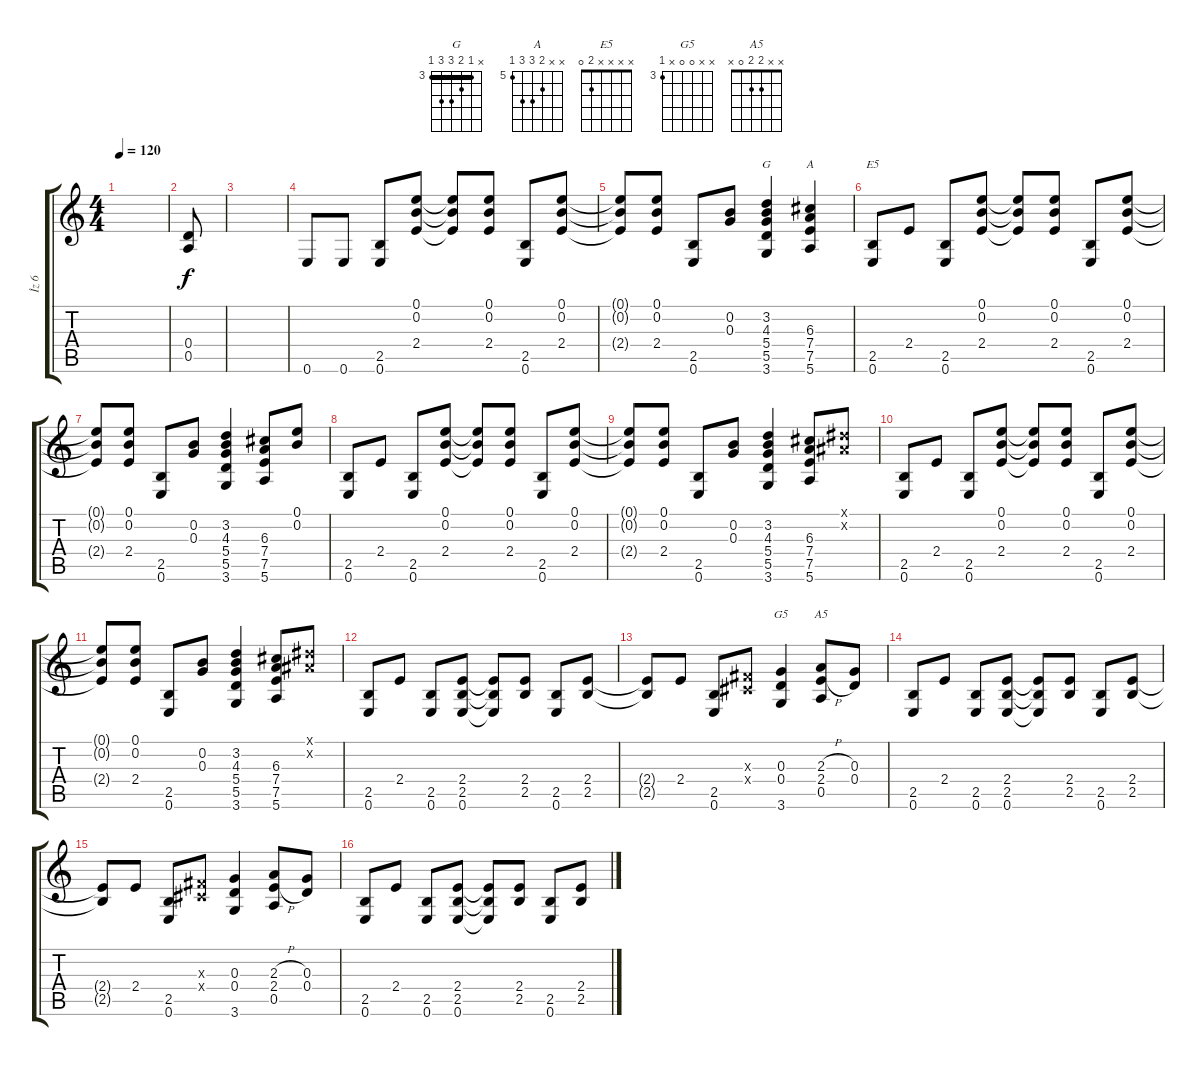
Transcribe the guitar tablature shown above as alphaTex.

\track ("İz 6" "İz 6") {instrument distortionguitar}
\staff {score tabs}
\tuning (E4 B3 G3 D3 A2 E2) {hide}
\chord ("G" x 3 4 5 5 3) {firstfret 3 barre 3}
\chord ("A" x x 6 7 7 5) {firstfret 5}
\chord ("E5" x x x x 2 0)
\chord ("G5" x x 0 0 x 3) {firstfret 3}
\chord ("A5" x x 2 2 0 x)
\ts (4 4)
\tempo 120
\clef g2
\ks c
|
(0.4{t} 0.5{t}).8 |
|
0.6.8 0.6.8 (2.5 0.6).8 (0.1 0.2 2.4).8 (0.1{t} 0.2{t} 2.4{t}).8 (0.1 0.2 2.4).8 (2.5 0.6).8 (0.1 0.2 2.4).8 |
(0.1{t} 0.2{t} 2.4{t}).8 (0.1 0.2 2.4).8 (2.5 0.6).8 (0.2 0.3).8 (3.2 4.3 5.4 5.5 3.6).4{ch "G"} (6.3 7.4 7.5 5.6).4{ch "A"} |
(2.5 0.6).8{ch "E5"} 2.4.8 (2.5 0.6).8 (0.1 0.2 2.4).8 (0.1{t} 0.2{t} 2.4{t}).8 (0.1 0.2 2.4).8 (2.5 0.6).8 (0.1 0.2 2.4).8 |
(0.1{t} 0.2{t} 2.4{t}).8 (0.1 0.2 2.4).8 (2.5 0.6).8 (0.2 0.3).8 (3.2 4.3 5.4 5.5 3.6).4 (6.3 7.4 7.5 5.6).8 (0.1 0.2).8 |
(2.5 0.6).8 2.4.8 (2.5 0.6).8 (0.1 0.2 2.4).8 (0.1{t} 0.2{t} 2.4{t}).8 (0.1 0.2 2.4).8 (2.5 0.6).8 (0.1 0.2 2.4).8 |
(0.1{t} 0.2{t} 2.4{t}).8 (0.1 0.2 2.4).8 (2.5 0.6).8 (0.2 0.3).8 (3.2 4.3 5.4 5.5 3.6).4 (6.3 7.4 7.5 5.6).8 (-1.1{x} -1.2{x}).8 |
(2.5 0.6).8 2.4.8 (2.5 0.6).8 (0.1 0.2 2.4).8 (0.1{t} 0.2{t} 2.4{t}).8 (0.1 0.2 2.4).8 (2.5 0.6).8 (0.1 0.2 2.4).8 |
(0.1{t} 0.2{t} 2.4{t}).8 (0.1 0.2 2.4).8 (2.5 0.6).8 (0.2 0.3).8 (3.2 4.3 5.4 5.5 3.6).4 (6.3 7.4 7.5 5.6).8 (-1.1{x} -1.2{x}).8 |
(2.5 0.6).8 2.4.8 (2.5 0.6).8 (2.4 2.5 0.6).8 (2.4{t} 2.5{t} 0.6{t}).8 (2.4 2.5).8 (2.5 0.6).8 (2.4 2.5).8 |
(2.4{t} 2.5{t}).8 2.4.8 (2.5 0.6).8 (-1.3{x} -1.4{x}).8 (0.3 0.4 3.6).4{ch "G5"} (2.3{h} 2.4{h} 0.5).8{ch "A5"} (0.3 0.4).8 |
(2.5 0.6).8 2.4.8 (2.5 0.6).8 (2.4 2.5 0.6).8 (2.4{t} 2.5{t} 0.6{t}).8 (2.4 2.5).8 (2.5 0.6).8 (2.4 2.5).8 |
(2.4{t} 2.5{t}).8 2.4.8 (2.5 0.6).8 (-1.3{x} -1.4{x}).8 (0.3 0.4 3.6).4 (2.3{h} 2.4{h} 0.5).8 (0.3 0.4).8 |
(2.5 0.6).8 2.4.8 (2.5 0.6).8 (2.4 2.5 0.6).8 (2.4{t} 2.5{t} 0.6{t}).8 (2.4 2.5).8 (2.5 0.6).8 (2.4 2.5).8
